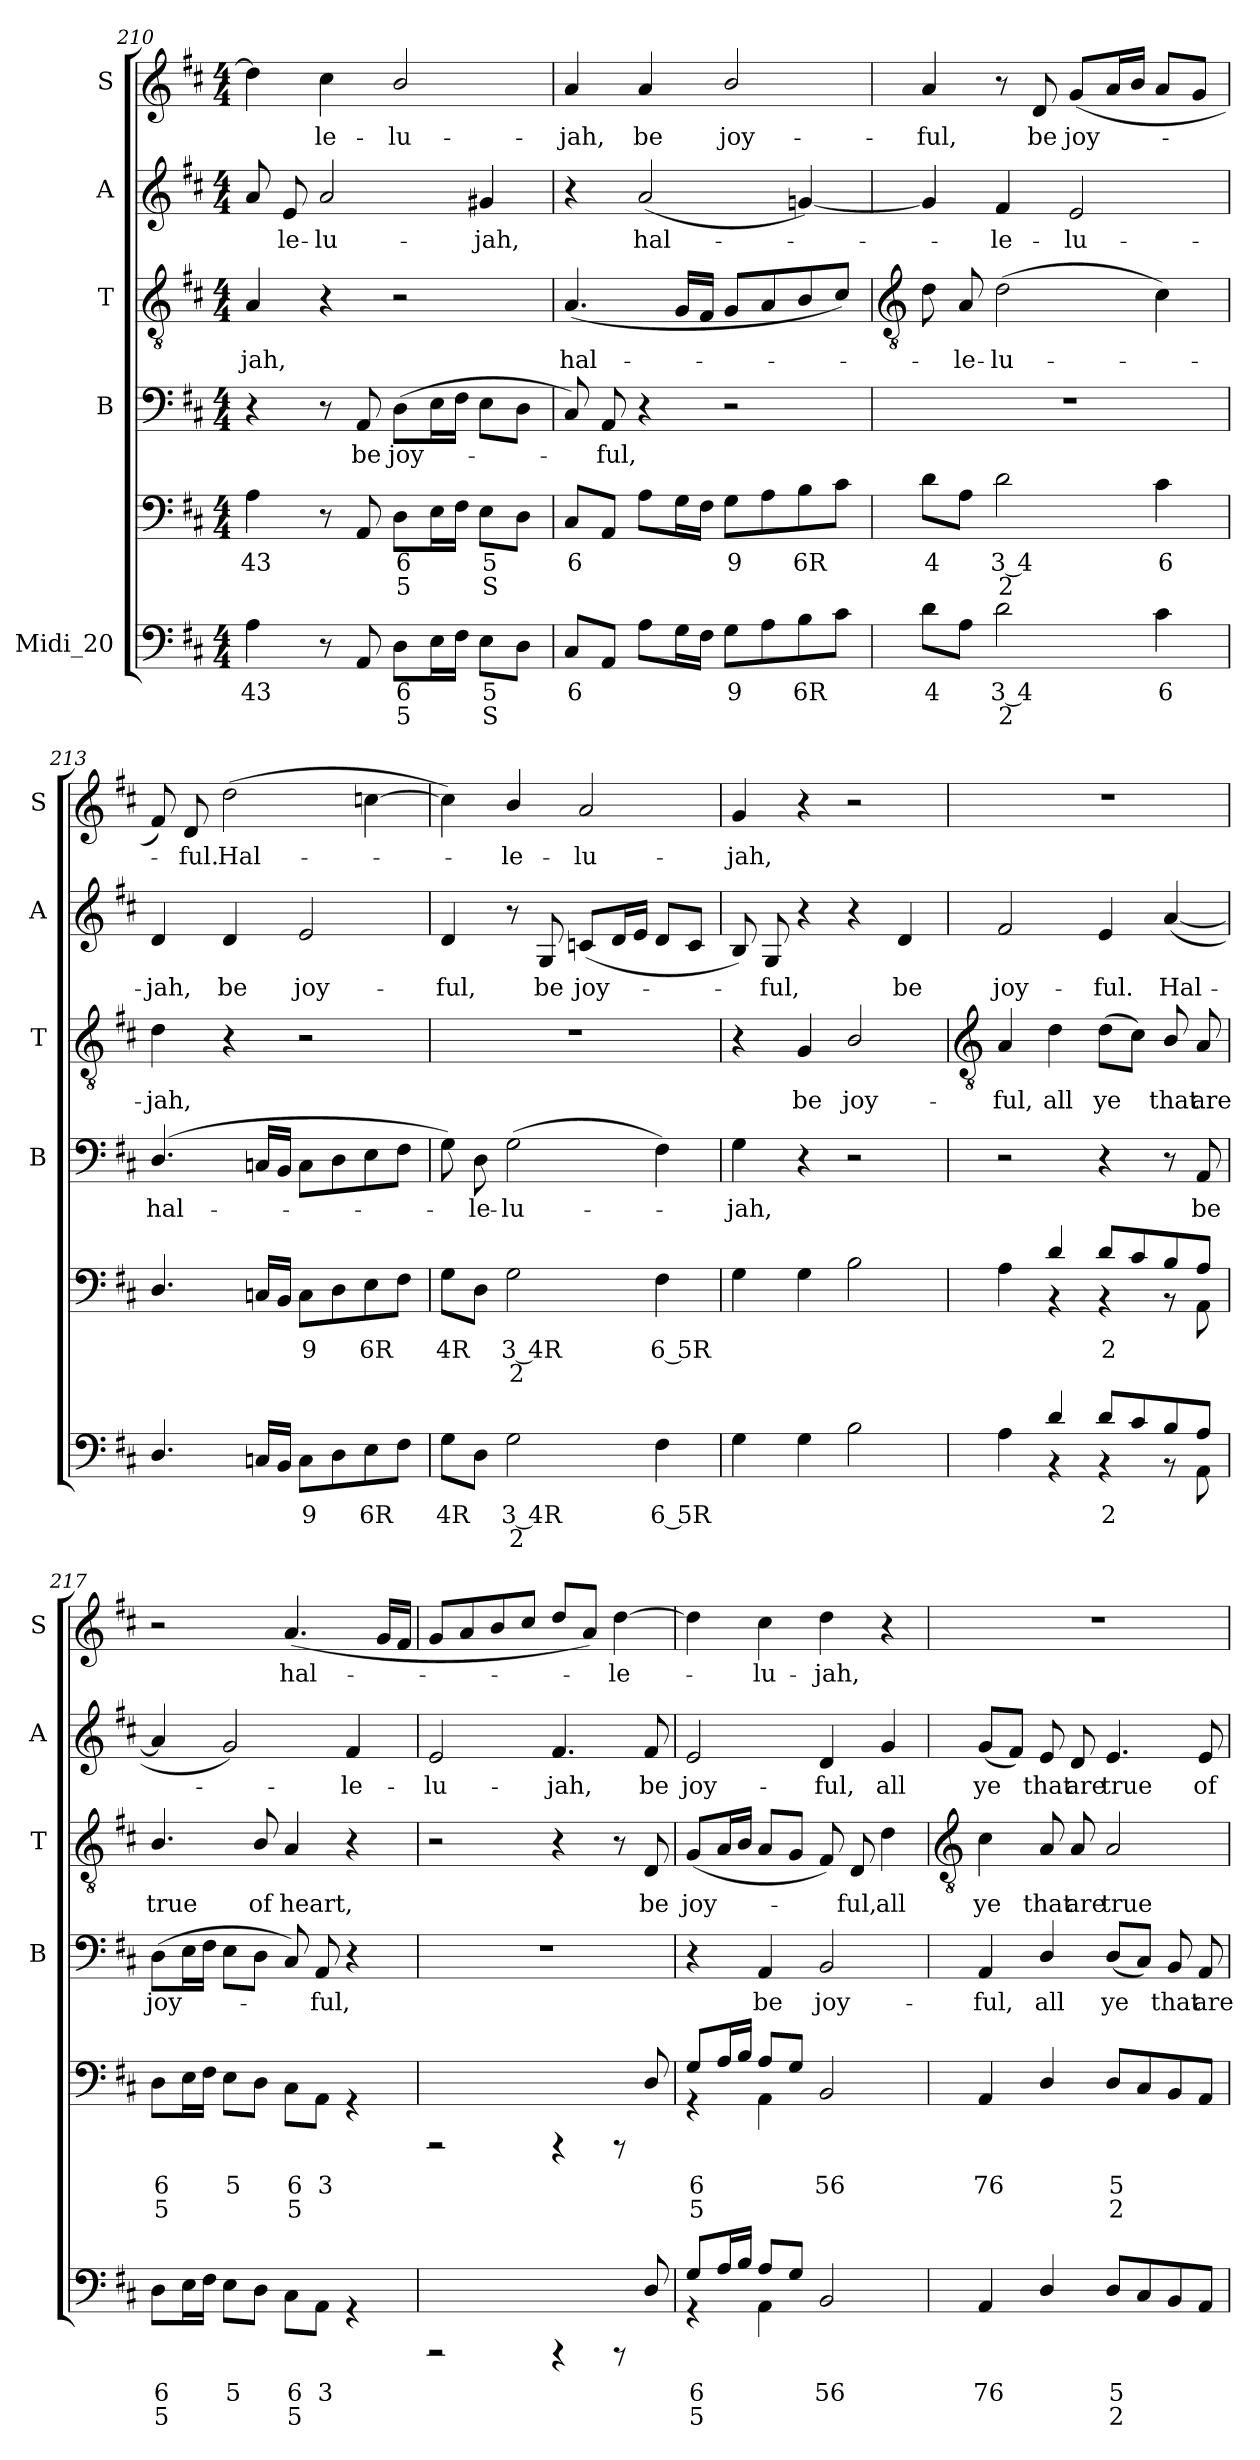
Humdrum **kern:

**kern	**text	**text	**kern	**text	**text	**kern	**text	**kern	**text	**kern	**text	**kern	**text
*part5	*part5	*part5	*part5	*part5	*part5	*part4	*part4	*part3	*part3	*part2	*part2	*part1	*part1
*staff6	*staff6	*staff6	*staff5	*staff5	*staff5	*staff4	*staff4	*staff3	*staff3	*staff2	*staff2	*staff1	*staff1
*I"Midi_20	*	*	*	*	*	*I"B	*	*I"T	*	*I"A	*	*I"S	*
*	*	*	*	*	*	*I'B	*	*I'T	*	*I'A	*	*I'S	*
*clefF4	*	*	*clefF4	*	*	*clefF4	*	*clefGv2	*	*clefG2	*	*clefG2	*
*k[f#c#]	*	*	*k[f#c#]	*	*	*k[f#c#]	*	*k[f#c#]	*	*k[f#c#]	*	*k[f#c#]	*
*D:	*	*	*D:	*	*	*D:	*	*D:	*	*D:	*	*D:	*
*M4/4	*	*	*M4/4	*	*	*M4/4	*	*M4/4	*	*M4/4	*	*M4/4	*
=210	=210	=210	=210	=210	=210	=210	=210	=210	=210	=210	=210	=210	=210
!	!LO:LY:b	!	!	!LO:LY:b	!	!	!	!	!LO:LY:b	!	!	!	!
4A	43	.	4A	43	.	4r	.	4A	-jah,	8a	.	4dd]	.
!	!	!	!	!	!	!	!	!	!	!	!LO:LY:b	!	!
.	.	.	.	.	.	.	.	.	.	8e	le-	.	.
!	!	!	!	!	!	!	!	!	!	!	!LO:LY:b	!	!LO:LY:b
8r	.	.	8r	.	.	8r	.	4r	.	2a	-lu-	4cc#	le-
!	!	!	!	!	!	!	!LO:LY:b	!	!	!	!	!	!
8AA	.	.	8AA	.	.	8AA	be	.	.	.	.	.	.
!	!LO:LY:b	!LO:LY:b	!	!LO:LY:b	!LO:LY:b	!	!LO:LY:b	!	!	!	!	!	!LO:LY:b
8DL	6	5	8DL	6	5	(>8DL	joy-	2r	.	.	.	2b/	-lu-
16EL	.	.	16EL	.	.	16EL	.	.	.	.	.	.	.
16F#JJ	.	.	16F#JJ	.	.	16F#JJ	.	.	.	.	.	.	.
!	!LO:LY:b	!LO:LY:b	!	!LO:LY:b	!LO:LY:b	!	!	!	!	!	!LO:LY:b	!	!
8EL	5	S	8EL	5	S	8EL	.	.	.	4g#X	-jah,	.	.
8DJ	.	.	8DJ	.	.	8DJ	.	.	.	.	.	.	.
=211	=211	=211	=211	=211	=211	=211	=211	=211	=211	=211	=211	=211	=211
!	!LO:LY:b	!	!	!LO:LY:b	!	!	!	!	!LO:LY:b	!	!	!	!LO:LY:b
8C#L	6	.	8C#L	6	.	8C#)	.	(<4.A	hal-	4r	.	4a	-jah,
!	!	!	!	!	!	!	!LO:LY:b	!	!	!	!	!	!
8AAJ	.	.	8AAJ	.	.	8AA	ful,	.	.	.	.	.	.
!	!	!	!	!	!	!	!	!	!	!	!LO:LY:b	!	!LO:LY:b
8AL	.	.	8AL	.	.	4r	.	.	.	(<2a	hal-	4a	be
16GL	.	.	16GL	.	.	.	.	16GLL	.	.	.	.	.
16F#JJ	.	.	16F#JJ	.	.	.	.	16F#JJ	.	.	.	.	.
!	!LO:LY:b	!	!	!LO:LY:b	!	!	!	!	!	!	!	!	!LO:LY:b
8GL	9	.	8GL	9	.	2r	.	8GL	.	.	.	2b/	joy-
8A	.	.	8A	.	.	.	.	8A	.	.	.	.	.
!	!LO:LY:b	!	!	!LO:LY:b	!	!	!	!	!	!	!	!	!
8B	6R	.	8B	6R	.	.	.	8B	.	[4gn)	.	.	.
8c#J	.	.	8c#J	.	.	.	.	8c#J)	.	.	.	.	.
!!LO:LB:g=z
=212	=212	=212	=212	=212	=212	=212	=212	=212	=212	=212	=212	=212	=212
*	*	*	*	*	*	*	*	*clefGv2	*	*	*	*	*
!	!LO:LY:b	!	!	!LO:LY:b	!	!	!	!	!	!	!	!	!LO:LY:b
8dL	4	.	8dL	4	.	1r	.	8d	.	4g]	.	4a	-ful,
!	!	!	!	!	!	!	!	!	!LO:LY:b	!	!	!	!
8AJ	.	.	8AJ	.	.	.	.	8A	le-	.	.	.	.
!	!LO:LY:b	!LO:LY:b	!	!LO:LY:b	!LO:LY:b	!	!	!	!LO:LY:b	!	!LO:LY:b	!	!
2d	3 4	2	2d	3 4	2	.	.	(>2d	-lu-	4f#	le-	8r	.
!	!	!	!	!	!	!	!	!	!	!	!	!	!LO:LY:b
.	.	.	.	.	.	.	.	.	.	.	.	8d	be
!	!	!	!	!	!	!	!	!	!	!	!LO:LY:b	!	!LO:LY:b
.	.	.	.	.	.	.	.	.	.	2e	-lu-	(<8gL	joy-
.	.	.	.	.	.	.	.	.	.	.	.	16aL	.
.	.	.	.	.	.	.	.	.	.	.	.	16bJJ	.
!	!LO:LY:b	!	!	!LO:LY:b	!	!	!	!	!	!	!	!	!
4c#	6	.	4c#	6	.	.	.	4c#)	.	.	.	8aL	.
.	.	.	.	.	.	.	.	.	.	.	.	8gJ	.
=213	=213	=213	=213	=213	=213	=213	=213	=213	=213	=213	=213	=213	=213
!	!	!	!	!	!	!	!LO:LY:b	!	!LO:LY:b	!	!LO:LY:b	!	!
4.D/	.	.	4.D/	.	.	(>4.D/	hal-	4d	jah,	4d	-jah,	8f#)	.
!	!	!	!	!	!	!	!	!	!	!	!	!	!LO:LY:b
.	.	.	.	.	.	.	.	.	.	.	.	8d	ful.
!	!	!	!	!	!	!	!	!	!	!	!LO:LY:b	!	!LO:LY:b
.	.	.	.	.	.	.	.	4r	.	4d	be	(>2dd	Hal-
16CnLL	.	.	16CnLL	.	.	16CnLL	.	.	.	.	.	.	.
16BBJJ	.	.	16BBJJ	.	.	16BBJJ	.	.	.	.	.	.	.
!	!LO:LY:b	!	!	!LO:LY:b	!	!	!	!	!	!	!LO:LY:b	!	!
8CL	9	.	8CL	9	.	8CL	.	2r	.	2e	joy-	.	.
8D	.	.	8D	.	.	8D	.	.	.	.	.	.	.
!	!LO:LY:b	!	!	!LO:LY:b	!	!	!	!	!	!	!	!	!
8E	6R	.	8E	6R	.	8E	.	.	.	.	.	[4ccn	.
8F#J	.	.	8F#J	.	.	8F#J	.	.	.	.	.	.	.
=214	=214	=214	=214	=214	=214	=214	=214	=214	=214	=214	=214	=214	=214
!	!LO:LY:b	!	!	!LO:LY:b	!	!	!	!	!	!	!LO:LY:b	!	!
8GL	4R	.	8GL	4R	.	8G)	.	1r	.	4d	-ful,	4cc])	.
!	!	!	!	!	!	!	!LO:LY:b	!	!	!	!	!	!
8DJ	.	.	8DJ	.	.	8D	le-	.	.	.	.	.	.
!	!LO:LY:b	!LO:LY:b	!	!LO:LY:b	!LO:LY:b	!	!LO:LY:b	!	!	!	!	!	!LO:LY:b
2G	3 4R	2	2G	3 4R	2	(>2G	-lu-	.	.	8r	.	4b/	le-
!	!	!	!	!	!	!	!	!	!	!	!LO:LY:b	!	!
.	.	.	.	.	.	.	.	.	.	8G	be	.	.
!	!	!	!	!	!	!	!	!	!	!	!LO:LY:b	!	!LO:LY:b
.	.	.	.	.	.	.	.	.	.	(<8cnL	joy-	2a	-lu-
.	.	.	.	.	.	.	.	.	.	16dL	.	.	.
.	.	.	.	.	.	.	.	.	.	16eJJ	.	.	.
!	!LO:LY:b	!	!	!LO:LY:b	!	!	!	!	!	!	!	!	!
4F#	6 5R	.	4F#	6 5R	.	4F#)	.	.	.	8dL	.	.	.
.	.	.	.	.	.	.	.	.	.	8cJ	.	.	.
=215	=215	=215	=215	=215	=215	=215	=215	=215	=215	=215	=215	=215	=215
!	!	!	!	!	!	!	!LO:LY:b	!	!	!	!	!	!LO:LY:b
4G	.	.	4G	.	.	4G	jah,	4r	.	8B)	.	4g	-jah,
!	!	!	!	!	!	!	!	!	!	!	!LO:LY:b	!	!
.	.	.	.	.	.	.	.	.	.	8G	ful,	.	.
!	!	!	!	!	!	!	!	!	!LO:LY:b	!	!	!	!
4G	.	.	4G	.	.	4r	.	4G	be	4r	.	4r	.
!	!	!	!	!	!	!	!	!	!LO:LY:b	!	!	!	!
2B	.	.	2B	.	.	2r	.	2B/	joy-	4r	.	2r	.
!	!	!	!	!	!	!	!	!	!	!	!LO:LY:b	!	!
.	.	.	.	.	.	.	.	.	.	4d	be	.	.
!!LO:LB:g=z
=216	=216	=216	=216	=216	=216	=216	=216	=216	=216	=216	=216	=216	=216
*	*	*	*	*	*	*	*	*clefGv2	*	*	*	*	*
*^	*	*	*^	*	*	*	*	*	*	*	*	*	*
!	!	!	!	!	!	!	!	!	!	!	!LO:LY:b	!	!LO:LY:b	!	!
4ryy	4A	.	.	4ryy	4A	.	.	2r	.	4A	-ful,	2f#	joy-	1r	.
!	!	!	!	!	!	!	!	!	!	!	!LO:LY:b	!	!	!	!
4d/	4r	.	.	4d/	4r	.	.	.	.	4d	all	.	.	.	.
!	!	!LO:LY:b	!	!	!	!LO:LY:b	!	!	!	!	!LO:LY:b	!	!LO:LY:b	!	!
8d/L	4r	2	.	8d/L	4r	2	.	4r	.	(>8dL	ye	4e	-ful.	.	.
8c#/	.	.	.	8c#/	.	.	.	.	.	8c#J)	.	.	.	.	.
!	!	!	!	!	!	!	!	!	!	!	!LO:LY:b	!	!LO:LY:b	!	!
8B/	8r	.	.	8B/	8r	.	.	8r	.	8B/	that	(<[4a	Hal-	.	.
!	!	!	!	!	!	!	!	!	!LO:LY:b	!	!LO:LY:b	!	!	!	!
8A/J	8AA\	.	.	8A/J	8AA\	.	.	8AA	be	8A	are	.	.	.	.
=217	=217	=217	=217	=217	=217	=217	=217	=217	=217	=217	=217	=217	=217	=217	=217
!	!	!LO:LY:b	!LO:LY:b	!	!	!LO:LY:b	!LO:LY:b	!	!LO:LY:b	!	!LO:LY:b	!	!	!	!
1ryy	8DL	6	5	1ryy	8DL	6	5	(>8DL	joy-	4.B/	true	4a]	.	2r	.
.	16EL	.	.	.	16EL	.	.	16EL	.	.	.	.	.	.	.
.	16F#JJ	.	.	.	16F#JJ	.	.	16F#JJ	.	.	.	.	.	.	.
!	!	!LO:LY:b	!	!	!	!LO:LY:b	!	!	!	!	!	!	!	!	!
.	8EL	5	.	.	8EL	5	.	8EL	.	.	.	2g)	.	.	.
!	!	!	!	!	!	!	!	!	!	!	!LO:LY:b	!	!	!	!
.	8DJ	.	.	.	8DJ	.	.	8DJ	.	8B/	of	.	.	.	.
!	!	!LO:LY:b	!LO:LY:b	!	!	!LO:LY:b	!LO:LY:b	!	!	!	!LO:LY:b	!	!	!	!LO:LY:b
.	8C#L	6	5	.	8C#L	6	5	8C#)	.	4A	heart,	.	.	(<4.a	hal-
!	!	!LO:LY:b	!	!	!	!LO:LY:b	!	!	!LO:LY:b	!	!	!	!	!	!
.	8AAJ	3	.	.	8AAJ	3	.	8AA	ful,	.	.	.	.	.	.
!	!	!	!	!	!	!	!	!	!	!	!	!	!LO:LY:b	!	!
.	4r	.	.	.	4r	.	.	4r	.	4r	.	4f#	le-	.	.
.	.	.	.	.	.	.	.	.	.	.	.	.	.	16gLL	.
.	.	.	.	.	.	.	.	.	.	.	.	.	.	16f#JJ	.
=218	=218	=218	=218	=218	=218	=218	=218	=218	=218	=218	=218	=218	=218	=218	=218
!	!	!	!	!	!	!	!	!	!	!	!	!	!LO:LY:b	!	!
2rFFF	1ryy	.	.	2rFFF	1ryy	.	.	1r	.	2r	.	2e	-lu-	8gL	.
.	.	.	.	.	.	.	.	.	.	.	.	.	.	8a	.
.	.	.	.	.	.	.	.	.	.	.	.	.	.	8b	.
.	.	.	.	.	.	.	.	.	.	.	.	.	.	8cc#J	.
!	!	!	!	!	!	!	!	!	!	!	!	!	!LO:LY:b	!	!
4rFFF	.	.	.	4rFFF	.	.	.	.	.	4r	.	4.f#	-jah,	8dd/L	.
.	.	.	.	.	.	.	.	.	.	.	.	.	.	8aJ)	.
!	!	!	!	!	!	!	!	!	!	!	!	!	!	!	!LO:LY:b
8rFFF	.	.	.	8rFFF	.	.	.	.	.	8r	.	.	.	[4dd	le-
!	!	!	!	!	!	!	!	!	!	!	!LO:LY:b	!	!LO:LY:b	!	!
8D	.	.	.	8D	.	.	.	.	.	8D	be	8f#	be	.	.
=219	=219	=219	=219	=219	=219	=219	=219	=219	=219	=219	=219	=219	=219	=219	=219
!	!	!LO:LY:b	!LO:LY:b	!	!	!LO:LY:b	!LO:LY:b	!	!	!	!LO:LY:b	!	!LO:LY:b	!	!
8G/L	4r	6	5	8G/L	4r	6	5	4r	.	(<8GL	joy-	2e	joy-	4dd]	.
16A/L	.	.	.	16A/L	.	.	.	.	.	16AL	.	.	.	.	.
16B/JJ	.	.	.	16B/JJ	.	.	.	.	.	16BJJ	.	.	.	.	.
!	!	!	!	!	!	!	!	!	!LO:LY:b	!	!	!	!	!	!LO:LY:b
8A/L	4AA\	.	.	8A/L	4AA\	.	.	4AA	be	8AL	.	.	.	4cc#	lu-
8G/J	.	.	.	8G/J	.	.	.	.	.	8GJ	.	.	.	.	.
!	!	!LO:LY:b	!	!	!	!LO:LY:b	!	!	!LO:LY:b	!	!	!	!LO:LY:b	!	!LO:LY:b
2ryy	2BB	56	.	2ryy	2BB	56	.	2BB	joy-	8F#)	.	4d	-ful,	4dd	-jah,
!	!	!	!	!	!	!	!	!	!	!	!LO:LY:b	!	!	!	!
.	.	.	.	.	.	.	.	.	.	8D	ful,	.	.	.	.
!	!	!	!	!	!	!	!	!	!	!	!LO:LY:b	!	!LO:LY:b	!	!
.	.	.	.	.	.	.	.	.	.	4d	all	4g	all	4r	.
*v	*v	*	*	*	*	*	*	*	*	*	*	*	*	*	*
*	*	*	*v	*v	*	*	*	*	*	*	*	*	*	*
!!LO:LB:g=z
=220	=220	=220	=220	=220	=220	=220	=220	=220	=220	=220	=220	=220	=220
*	*	*	*	*	*	*	*	*clefGv2	*	*	*	*	*
!	!LO:LY:b	!	!	!LO:LY:b	!	!	!LO:LY:b	!	!LO:LY:b	!	!LO:LY:b	!	!
4AA	76	.	4AA	76	.	4AA	-ful,	4c#	ye	(<8gL	ye	1r	.
.	.	.	.	.	.	.	.	.	.	8f#J)	.	.	.
!	!	!	!	!	!	!	!LO:LY:b	!	!LO:LY:b	!	!LO:LY:b	!	!
4D/	.	.	4D/	.	.	4D/	all	8A	that	8e	that	.	.
!	!	!	!	!	!	!	!	!	!LO:LY:b	!	!LO:LY:b	!	!
.	.	.	.	.	.	.	.	8A	are	8d	are	.	.
!	!LO:LY:b	!LO:LY:b	!	!LO:LY:b	!LO:LY:b	!	!LO:LY:b	!	!LO:LY:b	!	!LO:LY:b	!	!
8DL	5	2	8DL	5	2	(<8DL	ye	2A	true	4.e	true	.	.
8C#	.	.	8C#	.	.	8C#J)	.	.	.	.	.	.	.
!	!	!	!	!	!	!	!LO:LY:b	!	!	!	!	!	!
8BB	.	.	8BB	.	.	8BB	that	.	.	.	.	.	.
!	!	!	!	!	!	!	!LO:LY:b	!	!	!	!LO:LY:b	!	!
8AAJ	.	.	8AAJ	.	.	8AA	are	.	.	8e	of	.	.
=	=	=	=	=	=	=	=	=	=	=	=	=	=
*-	*-	*-	*-	*-	*-	*-	*-	*-	*-	*-	*-	*-	*-
